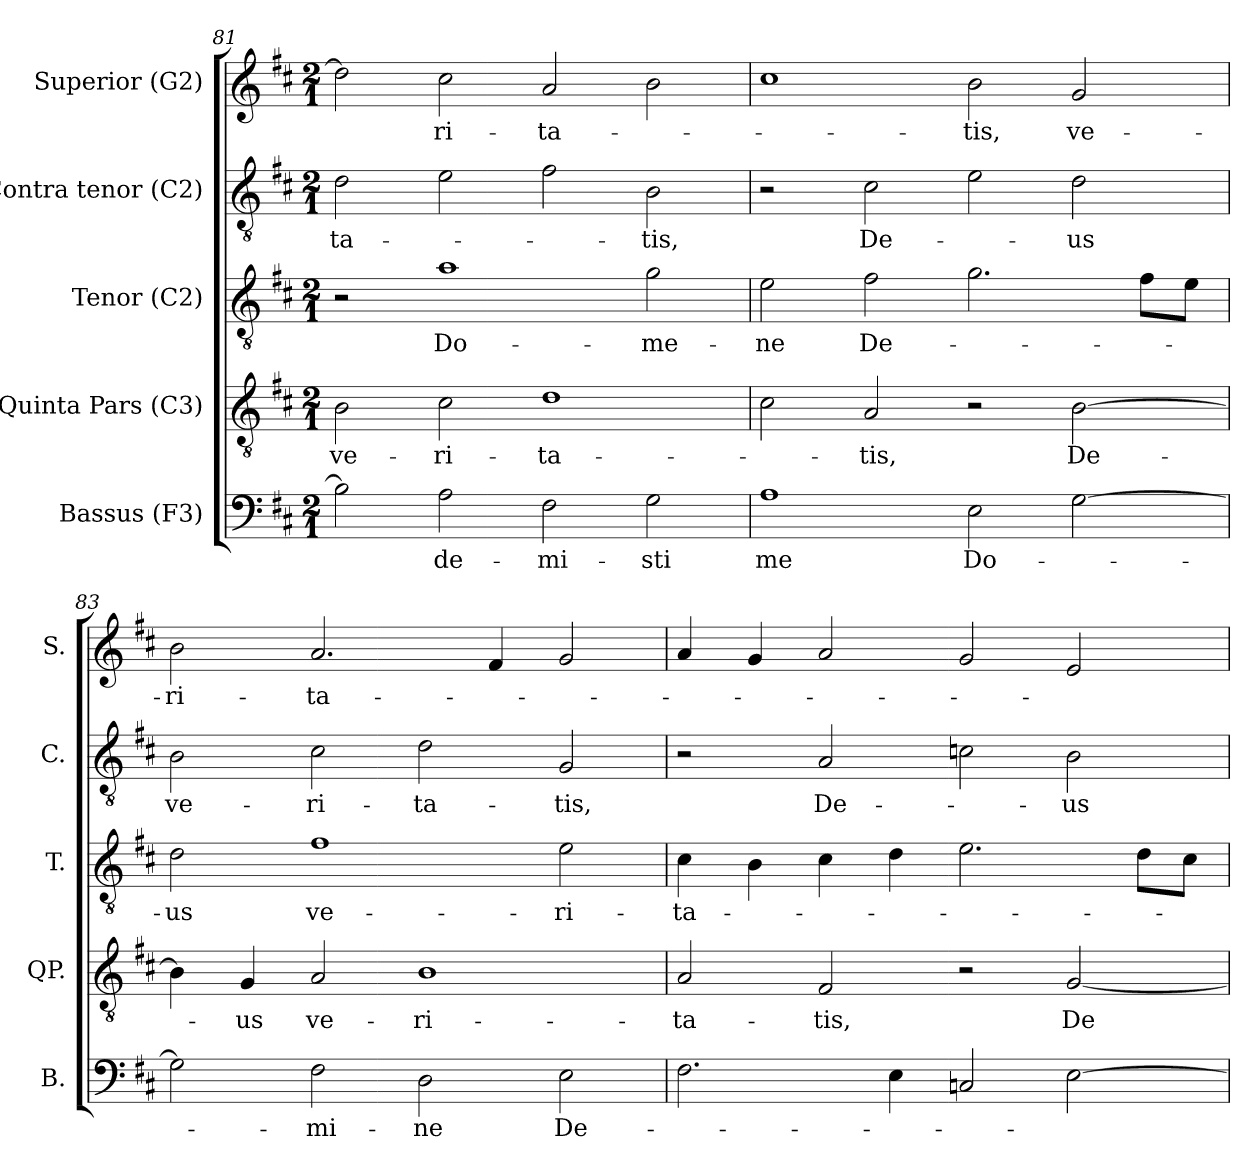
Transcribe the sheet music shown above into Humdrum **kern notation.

**kern	**text	**kern	**text	**kern	**text	**kern	**text	**kern	**text
*part5	*part5	*part4	*part4	*part3	*part3	*part2	*part2	*part1	*part1
*staff5	*staff5	*staff4	*staff4	*staff3	*staff3	*staff2	*staff2	*staff1	*staff1
*I"Bassus (F3)	*	*I"Quinta Pars (C3)	*	*I"Tenor (C2)	*	*I"Contra tenor (C2)	*	*I"Superior (G2)	*
*I'B.	*	*I'QP.	*	*I'T.	*	*I'C.	*	*I'S.	*
!!LO:LB:g=z
*clefF4	*	*clefGv2	*	*clefGv2	*	*clefGv2	*	*clefG2	*
*	*	*ITrd7c12	*	*ITrd7c12	*	*ITrd7c12	*	*	*
*k[f#c#]	*	*k[f#c#]	*	*k[f#c#]	*	*k[f#c#]	*	*k[f#c#]	*
*D:	*	*D:	*	*D:	*	*D:	*	*D:	*
*M2/1	*	*M2/1	*	*M2/1	*	*M2/1	*	*M2/1	*
=81	=81	=81	=81	=81	=81	=81	=81	=81	=81
!	!	!	!LO:LY:b:color=#000000	!	!	!	!	!	!
!	!	!	!	!	!	!	!LO:LY:b:color=#000000	!	!
2Bi\]	.	2BBi\	ve-	2r	.	2Di\	-ta-	2ddi\]	.
!	!LO:LY:b:color=#000000	!	!	!	!	!	!	!	!
!	!	!	!LO:LY:b:color=#000000	!	!	!	!	!	!
!	!	!	!	!	!LO:LY:b:color=#000000	!	!	!	!
!	!	!	!	!	!	!	!	!	!LO:LY:b:color=#000000
2Ai\	-de-	2C#i\	-ri-	1Ai	Do-	2Ei\	.	2cc#i\	-ri-
!	!LO:LY:b:color=#000000	!	!	!	!	!	!	!	!
!	!	!	!LO:LY:b:color=#000000	!	!	!	!	!	!
!	!	!	!	!	!	!	!	!	!LO:LY:b:color=#000000
2F#i\	-mi-	1Di	-ta-	.	.	2F#i\	.	2ai/	-ta-
!	!LO:LY:b:color=#000000	!	!	!	!	!	!	!	!
!	!	!	!	!	!LO:LY:b:color=#000000	!	!	!	!
!	!	!	!	!	!	!	!LO:LY:b:color=#000000	!	!
2Gi\	-sti	.	.	2Gi\	-me-	2BBi\	-tis,	2bi\	.
=82	=82	=82	=82	=82	=82	=82	=82	=82	=82
!	!LO:LY:b:color=#000000	!	!	!	!	!	!	!	!
!	!	!	!	!	!LO:LY:b:color=#000000	!	!	!	!
1Ai	me	2C#i\	.	2Ei\	-ne	2r	.	1cc#i	.
!	!	!	!LO:LY:b:color=#000000	!	!	!	!	!	!
!	!	!	!	!	!LO:LY:b:color=#000000	!	!	!	!
!	!	!	!	!	!	!	!LO:LY:b:color=#000000	!	!
.	.	2AAi/	-tis,	2F#i\	De-	2C#i\	De-	.	.
!	!LO:LY:b:color=#000000	!	!	!	!	!	!	!	!
!	!	!	!	!	!	!	!	!	!LO:LY:b:color=#000000
2Ei\	Do-	2r	.	2.Gi\	.	2Ei\	.	2bi\	-tis,
!	!	!	!LO:LY:b:color=#000000	!	!	!	!	!	!
!	!	!	!	!	!	!	!LO:LY:b:color=#000000	!	!
!	!	!	!	!	!	!	!	!	!LO:LY:b:color=#000000
[2Gi\	.	[2BBi\	De-	.	.	2Di\	-us	2gi/	ve-
.	.	.	.	8F#i\L	.	.	.	.	.
.	.	.	.	8Ei\J	.	.	.	.	.
=83	=83	=83	=83	=83	=83	=83	=83	=83	=83
!	!	!	!	!	!LO:LY:b:color=#000000	!	!	!	!
!	!	!	!	!	!	!	!LO:LY:b:color=#000000	!	!
!	!	!	!	!	!	!	!	!	!LO:LY:b:color=#000000
2Gi\]	.	4BBi\]	.	2Di\	-us	2BBi\	ve-	2bi\	-ri-
!	!	!	!LO:LY:b:color=#000000	!	!	!	!	!	!
.	.	4GGi/	-us	.	.	.	.	.	.
!	!LO:LY:b:color=#000000	!	!	!	!	!	!	!	!
!	!	!	!LO:LY:b:color=#000000	!	!	!	!	!	!
!	!	!	!	!	!LO:LY:b:color=#000000	!	!	!	!
!	!	!	!	!	!	!	!LO:LY:b:color=#000000	!	!
!	!	!	!	!	!	!	!	!	!LO:LY:b:color=#000000
2F#i\	-mi-	2AAi/	ve-	1F#i	ve-	2C#i\	-ri-	2.ai/	-ta-
!	!LO:LY:b:color=#000000	!	!	!	!	!	!	!	!
!	!	!	!LO:LY:b:color=#000000	!	!	!	!	!	!
!	!	!	!	!	!	!	!LO:LY:b:color=#000000	!	!
2Di\	-ne	1BBi	-ri-	.	.	2Di\	-ta-	.	.
.	.	.	.	.	.	.	.	4f#i/	.
!	!LO:LY:b:color=#000000	!	!	!	!	!	!	!	!
!	!	!	!	!	!LO:LY:b:color=#000000	!	!	!	!
!	!	!	!	!	!	!	!LO:LY:b:color=#000000	!	!
2Ei\	De-	.	.	2Ei\	-ri-	2GGi/	-tis,	2gi/	.
=84	=84	=84	=84	=84	=84	=84	=84	=84	=84
!	!	!	!LO:LY:b:color=#000000	!	!	!	!	!	!
!	!	!	!	!	!LO:LY:b:color=#000000	!	!	!	!
2.F#i\	.	2AAi/	-ta-	4C#i\	-ta-	2r	.	4ai/	.
.	.	.	.	4BBi\	.	.	.	4gi/	.
!	!	!	!LO:LY:b:color=#000000	!	!	!	!	!	!
!	!	!	!	!	!	!	!LO:LY:b:color=#000000	!	!
.	.	2FF#i/	-tis,	4C#i\	.	2AAi/	De-	2ai/	.
4Ei\	.	.	.	4Di\	.	.	.	.	.
2Ci/	.	2r	.	2.Ei\	.	2Ci\	.	2gi/	.
!	!	!	!LO:LY:b:color=#000000	!	!	!	!	!	!
!	!	!	!	!	!	!	!LO:LY:b:color=#000000	!	!
[2Ei\	.	[2GGi/	De-	.	.	2BBi\	-us	2ei/	.
.	.	.	.	8Di\L	.	.	.	.	.
.	.	.	.	8C#i\J	.	.	.	.	.
=	=	=	=	=	=	=	=	=	=
*-	*-	*-	*-	*-	*-	*-	*-	*-	*-
